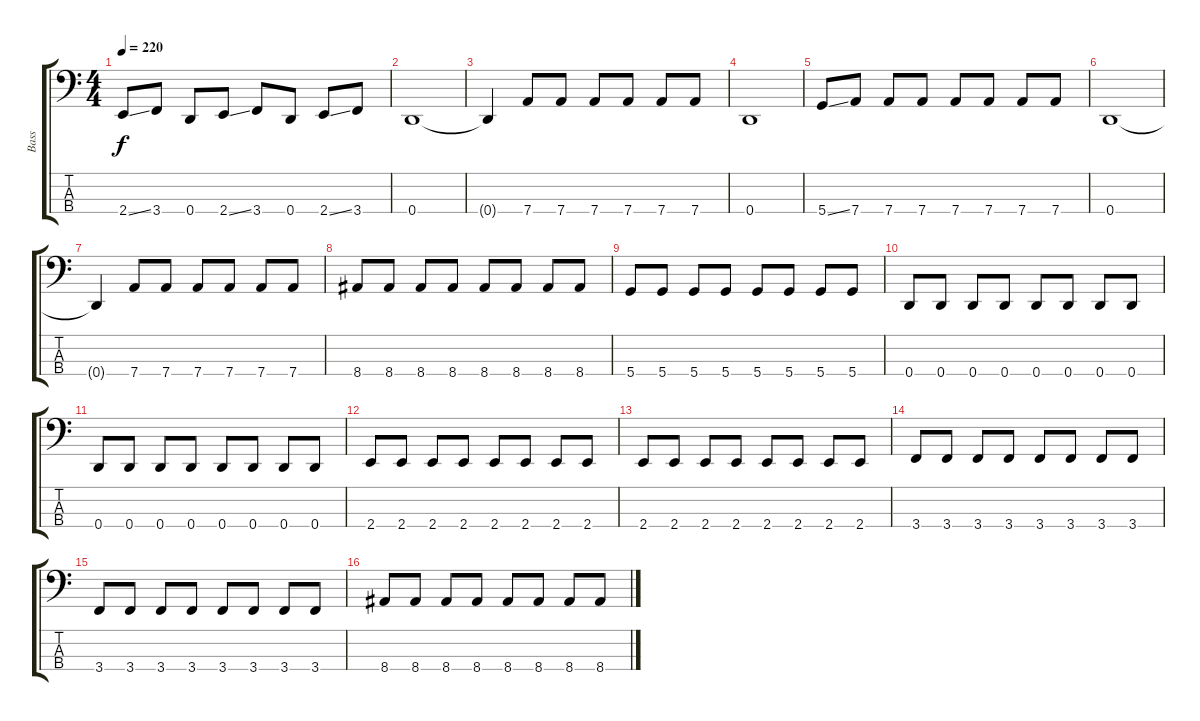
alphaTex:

\track ("Bass" "Bass") {instrument electricbasspick}
\staff {score tabs}
\tuning (G2 D2 A1 D1) {hide}
\ts (4 4)
\tempo 220
\clef f4
\ks c
2.4{ss}.8{dy f} 3.4.8 0.4.8 2.4{ss}.8 3.4.8 0.4.8 2.4{ss}.8 3.4.8 |
0.4.1 |
0.4{t}.4 7.4.8 7.4.8 7.4.8 7.4.8 7.4.8 7.4.8 |
0.4.1 |
5.4{ss}.8 7.4.8 7.4.8 7.4.8 7.4.8 7.4.8 7.4.8 7.4.8 |
0.4.1 |
0.4{t}.4 7.4.8 7.4.8 7.4.8 7.4.8 7.4.8 7.4.8 |
8.4.8 8.4.8 8.4.8 8.4.8 8.4.8 8.4.8 8.4.8 8.4.8 |
5.4.8 5.4.8 5.4.8 5.4.8 5.4.8 5.4.8 5.4.8 5.4.8 |
0.4.8 0.4.8 0.4.8 0.4.8 0.4.8 0.4.8 0.4.8 0.4.8 |
0.4.8 0.4.8 0.4.8 0.4.8 0.4.8 0.4.8 0.4.8 0.4.8 |
2.4.8 2.4.8 2.4.8 2.4.8 2.4.8 2.4.8 2.4.8 2.4.8 |
2.4.8 2.4.8 2.4.8 2.4.8 2.4.8 2.4.8 2.4.8 2.4.8 |
3.4.8 3.4.8 3.4.8 3.4.8 3.4.8 3.4.8 3.4.8 3.4.8 |
3.4.8 3.4.8 3.4.8 3.4.8 3.4.8 3.4.8 3.4.8 3.4.8 |
8.4.8 8.4.8 8.4.8 8.4.8 8.4.8 8.4.8 8.4.8 8.4.8
